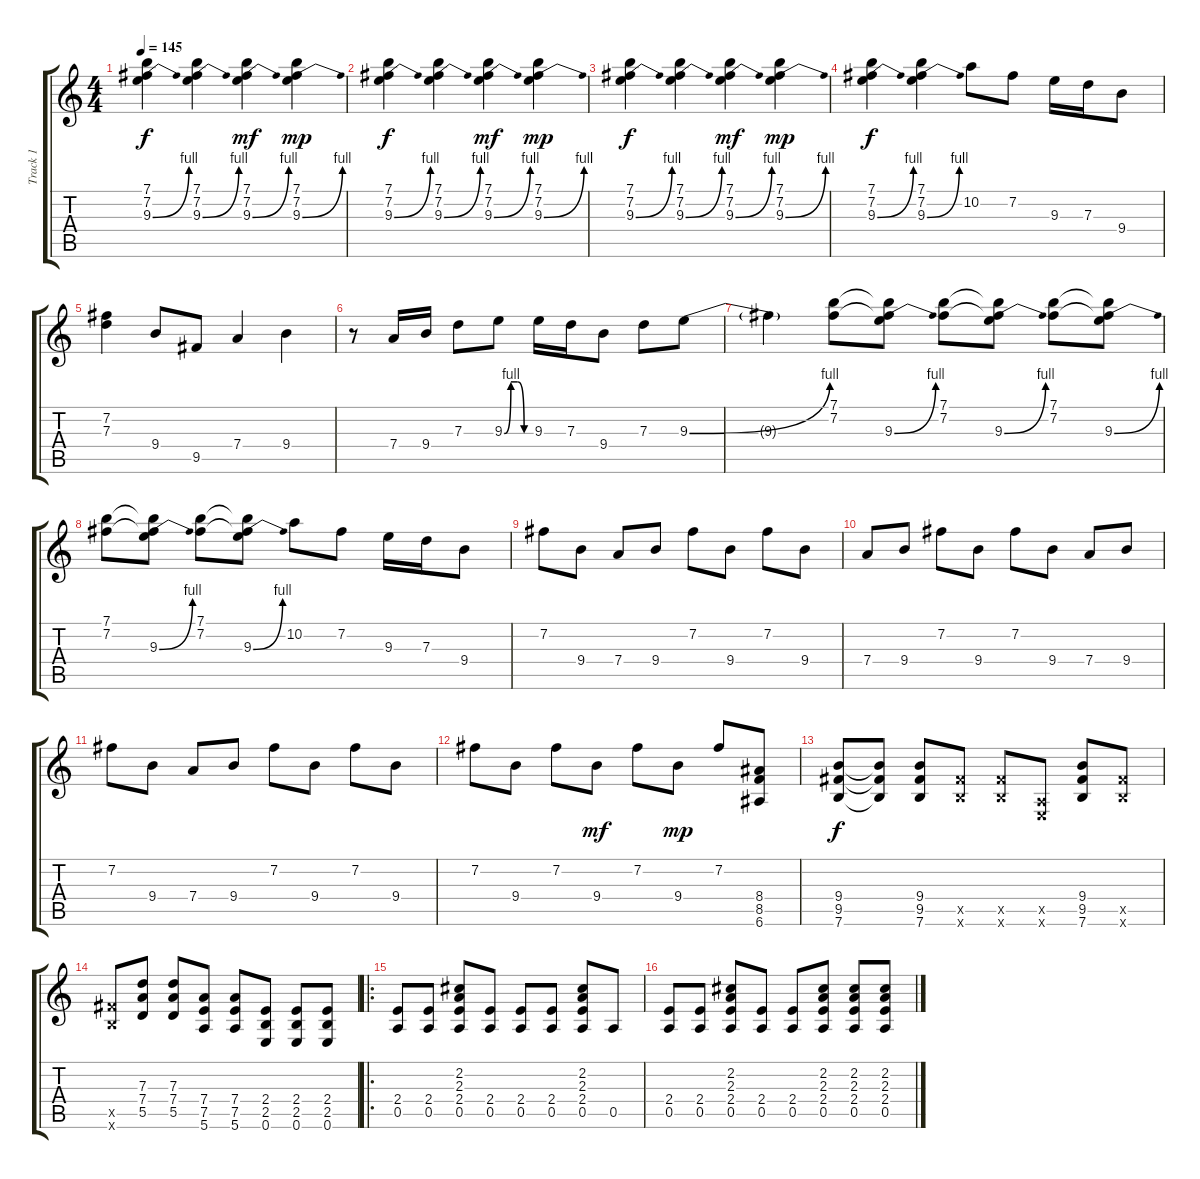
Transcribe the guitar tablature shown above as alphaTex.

\track ("Track 1" "Track 1") {instrument distortionguitar}
\staff {score tabs}
\tuning (E4 B3 G3 D3 A2 E2) {hide}
\ts (4 4)
\tempo 145
\clef g2
\ks c
(7.1 7.2 9.3{be (bend 0 0 60 4)}).4{dy f instrument distortionguitar} (7.1 7.2 9.3{be (bend 0 0 60 4)}).4 (7.1 7.2 9.3{be (bend 0 0 60 4)}).4{dy mf} (7.1 7.2 9.3{be (bend 0 0 60 4)}).4{dy mp} |
(7.1 7.2 9.3{be (bend 0 0 60 4)}).4{dy f} (7.1 7.2 9.3{be (bend 0 0 60 4)}).4 (7.1 7.2 9.3{be (bend 0 0 60 4)}).4{dy mf} (7.1 7.2 9.3{be (bend 0 0 60 4)}).4{dy mp} |
(7.1 7.2 9.3{be (bend 0 0 60 4)}).4{dy f} (7.1 7.2 9.3{be (bend 0 0 60 4)}).4 (7.1 7.2 9.3{be (bend 0 0 60 4)}).4{dy mf} (7.1 7.2 9.3{be (bend 0 0 60 4)}).4{dy mp} |
(7.1 7.2 9.3{be (bend 0 0 60 4)}).4{dy f} (7.1 7.2 9.3{be (bend 0 0 60 4)}).4 10.2.8 7.2.8 9.3.16 7.3.16 9.4.8 |
(7.2 7.3).4 9.4.8 9.5.8 7.4.4 9.4.4 |
r.8 7.4.16 9.4.16 7.3.8 9.3{be (custom 0 0 15 4 30 4 45 0 60 0)}.8 9.3.16 7.3.16 9.4.8 7.3.8 9.3{be (bend 0 0 60 4)}.8 |
9.3{t}.4 (7.1 7.2).8 (7.1{t} 7.2{t} 9.3{be (bend 0 0 60 4)}).8 (7.1 7.2).8 (7.1{t} 7.2{t} 9.3{be (bend 0 0 60 4)}).8 (7.1 7.2).8 (7.1{t} 7.2{t} 9.3{be (bend 0 0 60 4)}).8 |
(7.1 7.2).8 (7.1{t} 7.2{t} 9.3{be (bend 0 0 60 4)}).8 (7.1 7.2).8 (7.1{t} 7.2{t} 9.3{be (bend 0 0 60 4)}).8 10.2.8 7.2.8 9.3.16 7.3.16 9.4.8 |
7.2.8 9.4.8 7.4.8 9.4.8 7.2.8 9.4.8 7.2.8 9.4.8 |
7.4.8 9.4.8 7.2.8 9.4.8 7.2.8 9.4.8 7.4.8 9.4.8 |
7.2.8 9.4.8 7.4.8 9.4.8 7.2.8 9.4.8 7.2.8 9.4.8 |
7.2.8 9.4.8 7.2.8 9.4.8{dy mf} 7.2.8 9.4.8{dy mp} 7.2.8 (8.4 8.5 6.6).8 |
(9.4 9.5 7.6).8{dy f} (9.4{t} 9.5{t} 7.6{t}).8 (9.4 9.5 7.6).8 (9.5{x} 7.6{x}).8 (9.5{x} 7.6{x}).8 (0.5{x} 0.6{x}).8 (9.4 9.5 7.6).8 (9.5{x} 7.6{x}).8 |
(9.5{x} 7.6{x}).8 (7.3 7.4 5.5).8 (7.3 7.4 5.5).8 (7.4 7.5 5.6).8 (7.4 7.5 5.6).8 (2.4 2.5 0.6).8 (2.4 2.5 0.6).8 (2.4 2.5 0.6).8 |
\ro
(2.4 0.5).8 (2.4 0.5).8 (2.2 2.3 2.4 0.5).8 (2.4 0.5).8 (2.4 0.5).8 (2.4 0.5).8 (2.2 2.3 2.4 0.5).8 0.5.8 |
(2.4 0.5).8 (2.4 0.5).8 (2.2 2.3 2.4 0.5).8 (2.4 0.5).8 (2.4 0.5).8 (2.2 2.3 2.4 0.5).8 (2.2 2.3 2.4 0.5).8 (2.2 2.3 2.4 0.5).8
